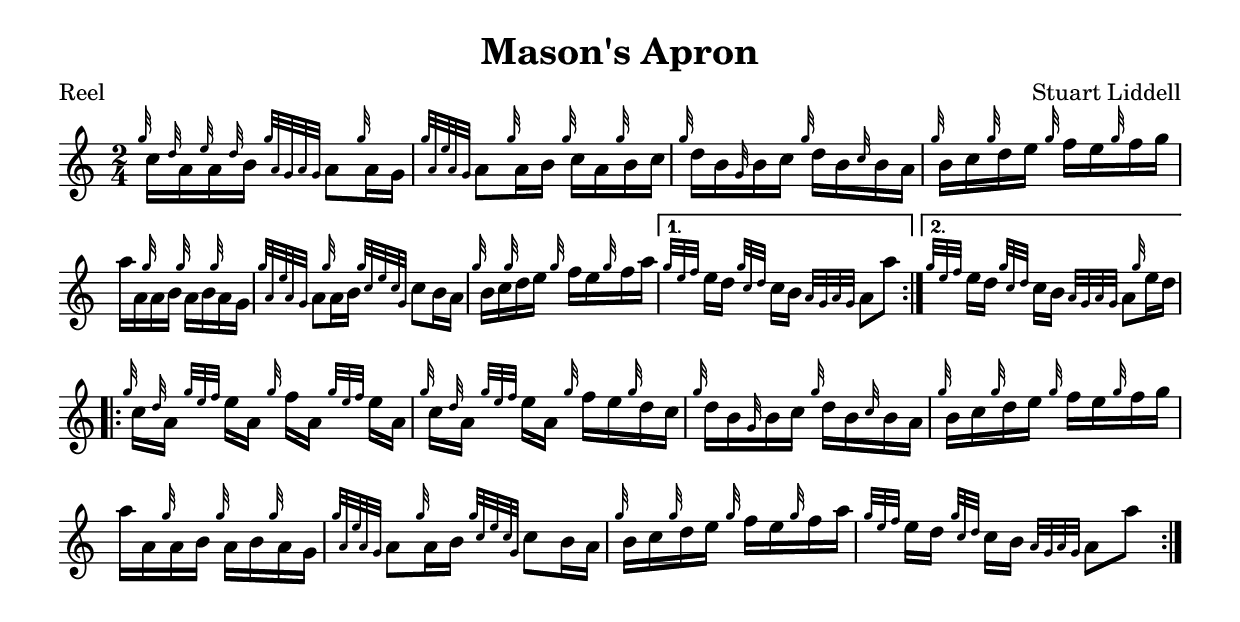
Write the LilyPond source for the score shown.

\version "2.18.2"

\include "bagpipe.ly"

\header {
	title = "Mason's Apron"
	meter = "Reel"
	arranger = "Stuart Liddell"
}

\score {
	{
		\hideKeySignature
		\time 2/4

		\repeat volta 2 {
			\grg c16 \grd a \gre a \grd b \gbirl a8 \grg a16 G
			\shakea a8 \grg a16 b \grg c a \grg b c

			\grg d b \grG b c \grg d b \grc b a \grg b
			c \grg d e \grg f e \grg f g

			\break

			A a \grg a b \grg a b \grg a G
			\shakea a8 \grg a16 b \shakec c8 b16 a

			\grg b c \grg d e \grg f e \grg f A
		}
		\alternative {
			{ \dble e16 d \dblc c b \birl a8 A }
			{ \dble e16 d \dblc c b \birl a8 \grg e16 d }
		}

		\break


		\repeat volta 2 {
			\grg c \grd a \dble e a \grg f a \dble e a
			\grg c \grd a \dble e a \grg f e \grg d c

			\grg d b \grG b c \grg d b \grc b a \grg b
			c \grg d e \grg f e \grg f g

			\break

			A a \grg a b \grg a b \grg a G
			\shakea a8 \grg a16 b \shakec c8 b16 a

			\grg b c \grg d e \grg f e \grg f A
			\dble e d \dblc c b \birl a8 A
		}
		
	}

	\layout {
		indent = 0.0\cm
		\context { \Score \remove "Bar_number_engraver" }
	}
	
	% \midi {}
}

